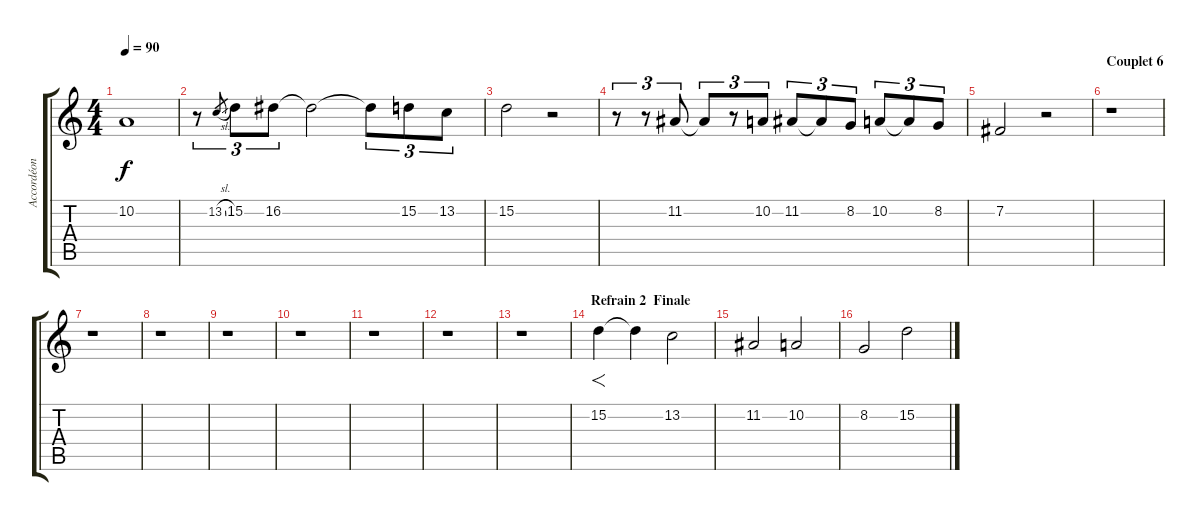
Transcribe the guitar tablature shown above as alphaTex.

\track ("Accordéon" "Accordéon") {instrument tangoaccordion}
\staff {score tabs}
\tuning (E4 B3 G3 D3 A2 E2) {hide}
\ts (4 4)
\tempo 90
\clef g2
\ks c
10.2.1{dy f} |
r.8{tu (3 2)} 13.2{sl}.8{gr} 15.2.8{tu (3 2)} 16.2.8{tu (3 2)} 16.2{t}.2 16.2{t}.8{tu (3 2)} 15.2.8{tu (3 2)} 13.2.8{tu (3 2)} |
15.2.2 r.2 |
r.8{tu (3 2)} r.8{tu (3 2)} 11.2.8{tu (3 2)} 11.2{t}.8{tu (3 2)} r.8{tu (3 2)} 10.2.8{tu (3 2)} 11.2.8{tu (3 2)} 11.2{t}.8{tu (3 2)} 8.2.8{tu (3 2)} 10.2.8{tu (3 2)} 10.2{t}.8{tu (3 2)} 8.2.8{tu (3 2)} |
7.2.2 r.2 |
\section ("" "Couplet 6")
r.1 |
r.1 |
r.1 |
r.1 |
r.1 |
r.1 |
r.1 |
r.1{volume 10 balance 1} |
\section ("" "Refrain 2  Finale")
15.2.4{f} 15.2{t}.4 13.2.2 |
11.2.2 10.2.2 |
8.2.2 15.2.2
